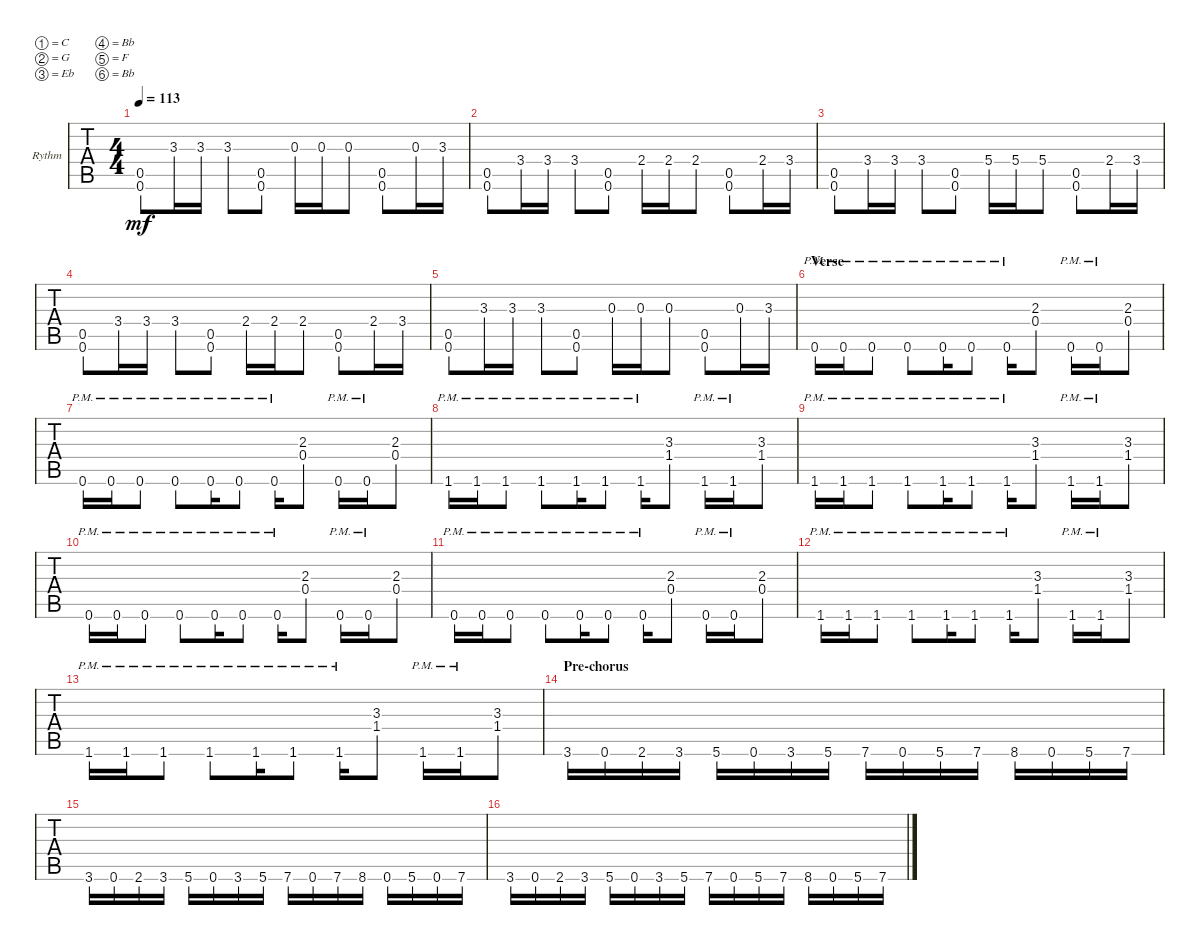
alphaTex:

\defaultSystemsLayout 4
\bracketExtendMode groupsimilarinstruments
\firstSystemTrackNameOrientation horizontal
\otherSystemsTrackNameOrientation horizontal
\track ("Rythm" "Rythm") {instrument distortionguitar}
\staff {tabs}
\tuning (C4 G3 Eb3 Bb2 F2 Bb1)
\ts (4 4)
\tempo 113
\clef g2
\ks c
(0.6 0.5).8{dy mf} 3.3.16 3.3.16 3.3.8 (0.6 0.5).8 0.3.16 0.3.16 0.3.8 (0.6 0.5).8 0.3.16 3.3.16 |
(0.6 0.5).8 3.4.16 3.4.16 3.4.8 (0.6 0.5).8 2.4.16 2.4.16 2.4.8 (0.6 0.5).8 2.4.16 3.4.16 |
(0.6 0.5).8 3.4.16 3.4.16 3.4.8 (0.6 0.5).8 5.4.16 5.4.16 5.4.8 (0.6 0.5).8 2.4.16 3.4.16 |
(0.6 0.5).8 3.4.16 3.4.16 3.4.8 (0.6 0.5).8 2.4.16 2.4.16 2.4.8 (0.6 0.5).8 2.4.16 3.4.16 |
(0.6 0.5).8 3.3.16 3.3.16 3.3.8 (0.6 0.5).8 0.3.16 0.3.16 0.3.8 (0.6 0.5).8 0.3.16 3.3.16 |
\section ("" "Verse")
0.6{pm}.16 0.6{pm}.16 0.6{pm}.8 0.6{pm}.8 0.6{pm}.16 0.6{pm}.8 0.6{pm}.16 (0.4 2.3).8 0.6{pm}.16 0.6{pm}.16 (0.4 2.3).8 |
0.6{pm}.16 0.6{pm}.16 0.6{pm}.8 0.6{pm}.8 0.6{pm}.16 0.6{pm}.8 0.6{pm}.16 (0.4 2.3).8 0.6{pm}.16 0.6{pm}.16 (0.4 2.3).8 |
1.6{pm}.16 1.6{pm}.16 1.6{pm}.8 1.6{pm}.8 1.6{pm}.16 1.6{pm}.8 1.6{pm}.16 (1.4 3.3).8 1.6{pm}.16 1.6{pm}.16 (1.4 3.3).8 |
1.6{pm}.16 1.6{pm}.16 1.6{pm}.8 1.6{pm}.8 1.6{pm}.16 1.6{pm}.8 1.6{pm}.16 (1.4 3.3).8 1.6{pm}.16 1.6{pm}.16 (1.4 3.3).8 |
0.6{pm}.16 0.6{pm}.16 0.6{pm}.8 0.6{pm}.8 0.6{pm}.16 0.6{pm}.8 0.6{pm}.16 (0.4 2.3).8 0.6{pm}.16 0.6{pm}.16 (0.4 2.3).8 |
0.6{pm}.16 0.6{pm}.16 0.6{pm}.8 0.6{pm}.8 0.6{pm}.16 0.6{pm}.8 0.6{pm}.16 (0.4 2.3).8 0.6{pm}.16 0.6{pm}.16 (0.4 2.3).8 |
1.6{pm}.16 1.6{pm}.16 1.6{pm}.8 1.6{pm}.8 1.6{pm}.16 1.6{pm}.8 1.6{pm}.16 (1.4 3.3).8 1.6{pm}.16 1.6{pm}.16 (1.4 3.3).8 |
1.6{pm}.16 1.6{pm}.16 1.6{pm}.8 1.6{pm}.8 1.6{pm}.16 1.6{pm}.8 1.6{pm}.16 (1.4 3.3).8 1.6{pm}.16 1.6{pm}.16 (1.4 3.3).8 |
\section ("" "Pre-chorus")
3.6.16 0.6.16 2.6.16 3.6.16 5.6.16 0.6.16 3.6.16 5.6.16 7.6.16 0.6.16 5.6.16 7.6.16 8.6.16 0.6.16 5.6.16 7.6.16 |
3.6.16 0.6.16 2.6.16 3.6.16 5.6.16 0.6.16 3.6.16 5.6.16 7.6.16 0.6.16 7.6.16 8.6.16 0.6.16 5.6.16 0.6.16 7.6.16 |
3.6.16 0.6.16 2.6.16 3.6.16 5.6.16 0.6.16 3.6.16 5.6.16 7.6.16 0.6.16 5.6.16 7.6.16 8.6.16 0.6.16 5.6.16 7.6.16
